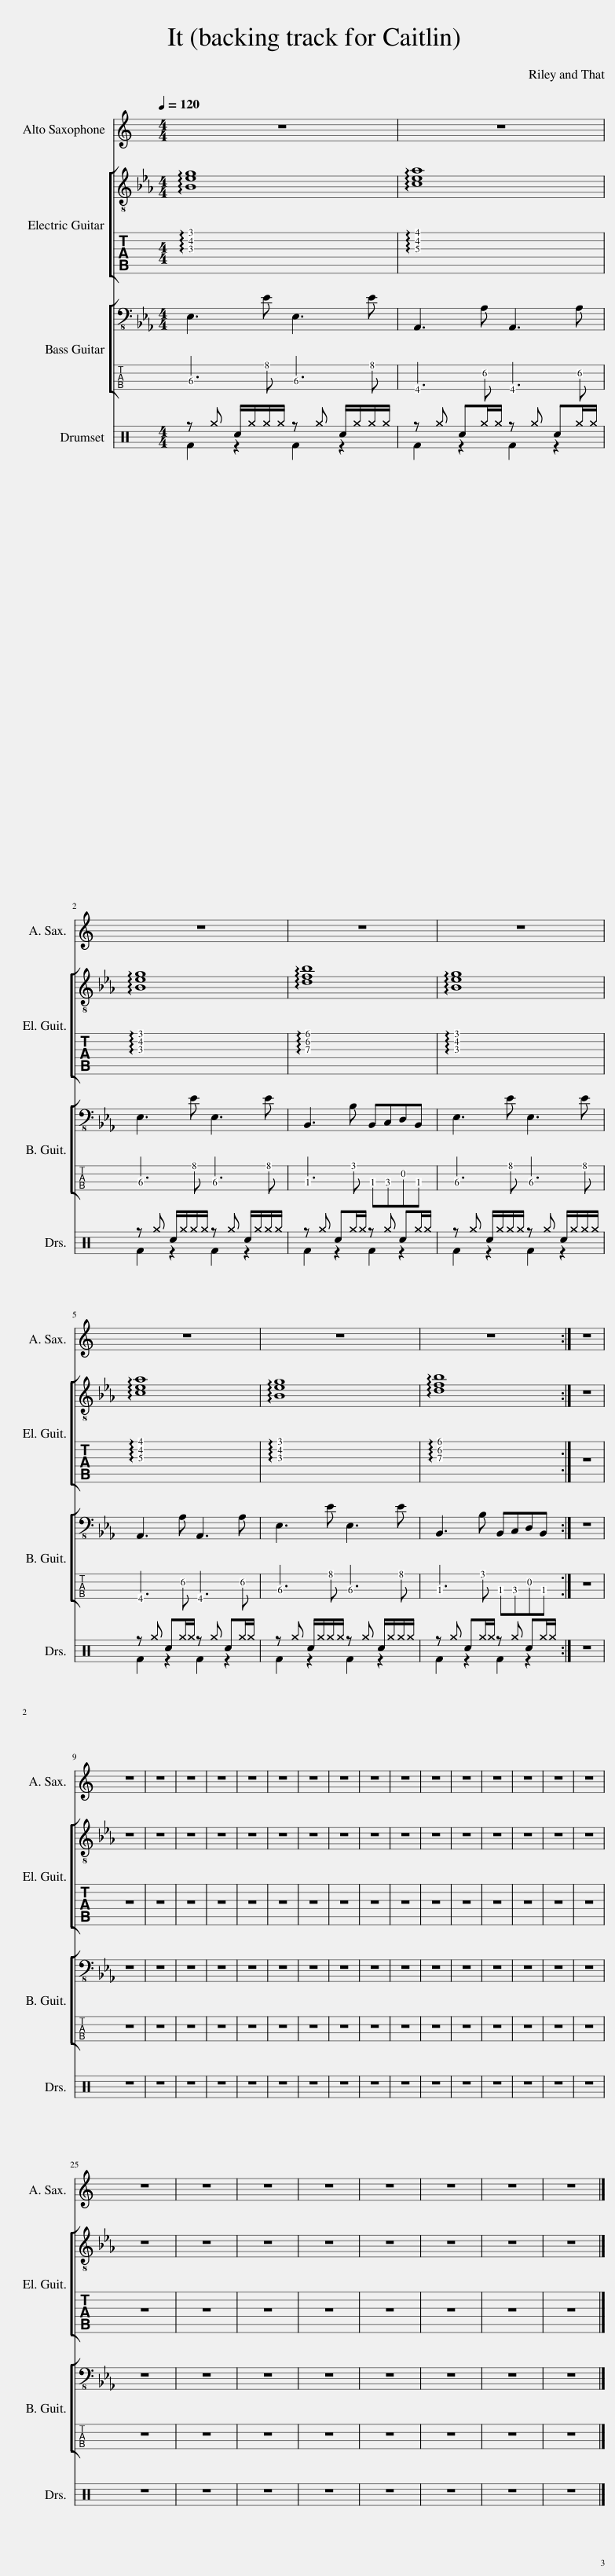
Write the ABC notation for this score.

X:1
%%score { 1 | 2 } { 3 | 4 } ( 5 6 )
L:1/8
Q:1/4=120
M:4/4
I:linebreak $
K:Eb
V:1 treble-8
V:2 tab stafflines=6 strings="E2,A2,D3,G3,B3,E4 "
V:3 bass-8
V:4 tab stafflines=4 strings="E1,A1,D2,G2 "
V:5 perc
K:none
V:6 perc
K:none
V:1
 !arpeggio![Beg]8 | !arpeggio![cea]8 |$ !arpeggio![Beg]8 | !arpeggio![dfb]8 | !arpeggio![Beg]8 |$ %5
 !arpeggio![cea]8 | !arpeggio![Beg]8 | !arpeggio![dfb]8 :| z8 |$ z8 | %10
 z8 | z8 | z8 | z8 | z8 | %15
 z8 | z8 | z8 | z8 | z8 | %20
 z8 | z8 | z8 | z8 | z8 |$ %25
 z8 | z8 | z8 | z8 | z8 | %30
 z8 | z8 | z8 |] %33
V:2
 !arpeggio![!3!B,!2!E!1!G]8 | !arpeggio![!3!C!2!E!1!A]8 |$ !arpeggio![!3!B,!2!E!1!G]8 | !arpeggio![!3!D!2!F!1!B]8 | !arpeggio![!3!B,!2!E!1!G]8 |$ %5
 !arpeggio![!3!C!2!E!1!A]8 | !arpeggio![!3!B,!2!E!1!G]8 | !arpeggio![!3!D!2!F!1!B]8 :| x8 |$ x8 | %10
 x8 | x8 | x8 | x8 | x8 | %15
 x8 | x8 | x8 | x8 | x8 | %20
 x8 | x8 | x8 | x8 | x8 |$ %25
 x8 | x8 | x8 | x8 | x8 | %30
 x8 | x8 | x8 |] %33
V:3
 E,3 E E,3 E | A,,3 A, A,,3 A, |$ E,3 E E,3 E | B,,3 B, B,,C,D,B,, | E,3 E E,3 E |$ %5
 A,,3 A, A,,3 A, | E,3 E E,3 E | B,,3 B, B,,C,D,B,, :| z8 |$ z8 | %10
 z8 | z8 | z8 | z8 | z8 | %15
 z8 | z8 | z8 | z8 | z8 | %20
 z8 | z8 | z8 | z8 | z8 |$ %25
 z8 | z8 | z8 | z8 | z8 | %30
 z8 | z8 | z8 |] %33
V:4
 !3!E,,3 !1!E, !3!E,,3 !1!E, | !4!A,,,3 !2!A,, !4!A,,,3 !2!A,, |$ !3!E,,3 !1!E, !3!E,,3 !1!E, | !3!B,,,3 !1!B,, !3!B,,,!3!C,,!2!D,,!3!B,,, | !3!E,,3 !1!E, !3!E,,3 !1!E, |$ %5
 !4!A,,,3 !2!A,, !4!A,,,3 !2!A,, | !3!E,,3 !1!E, !3!E,,3 !1!E, | !3!B,,,3 !1!B,, !3!B,,,!3!C,,!2!D,,!3!B,,, :| x8 |$ x8 | %10
 x8 | x8 | x8 | x8 | x8 | %15
 x8 | x8 | x8 | x8 | x8 | %20
 x8 | x8 | x8 | x8 | x8 |$ %25
 x8 | x8 | x8 | x8 | x8 | %30
 x8 | x8 | x8 |] %33
V:5
[K:C] z ^g c/^g/^g/^g/ z ^g c/^g/^g/^g/ | z ^g c^g/^g/ z ^g c^g/^g/ |$ z ^g c/^g/^g/^g/ z ^g c/^g/^g/^g/ | z ^g c^g/^g/ z ^g c^g/^g/ | z ^g c/^g/^g/^g/ z ^g c/^g/^g/^g/ |$ %5
 z ^g c^g/^g/ z ^g c^g/^g/ | z ^g c/^g/^g/^g/ z ^g c/^g/^g/^g/ | z ^g c^g/^g/ z ^g c^g/^g/ :| z8 |$ z8 | %10
 z8 | z8 | z8 | z8 | z8 | %15
 z8 | z8 | z8 | z8 | z8 | %20
 z8 | z8 | z8 | z8 | z8 |$ %25
 z8 | z8 | z8 | z8 | z8 | %30
 z8 | z8 | z8 |] %33
V:6
[K:C] F2 z2 F2 z2 | F2 z2 F2 z2 |$ F2 z2 F2 z2 | F2 z2 F2 z2 | F2 z2 F2 z2 |$ %5
 F2 z2 F2 z2 | F2 z2 F2 z2 | F2 z2 F2 z2 :| x8 |$ x8 | %10
 x8 | x8 | x8 | x8 | x8 | %15
 x8 | x8 | x8 | x8 | x8 | %20
 x8 | x8 | x8 | x8 | x8 |$ %25
 x8 | x8 | x8 | x8 | x8 | %30
 x8 | x8 | x8 |] %33
